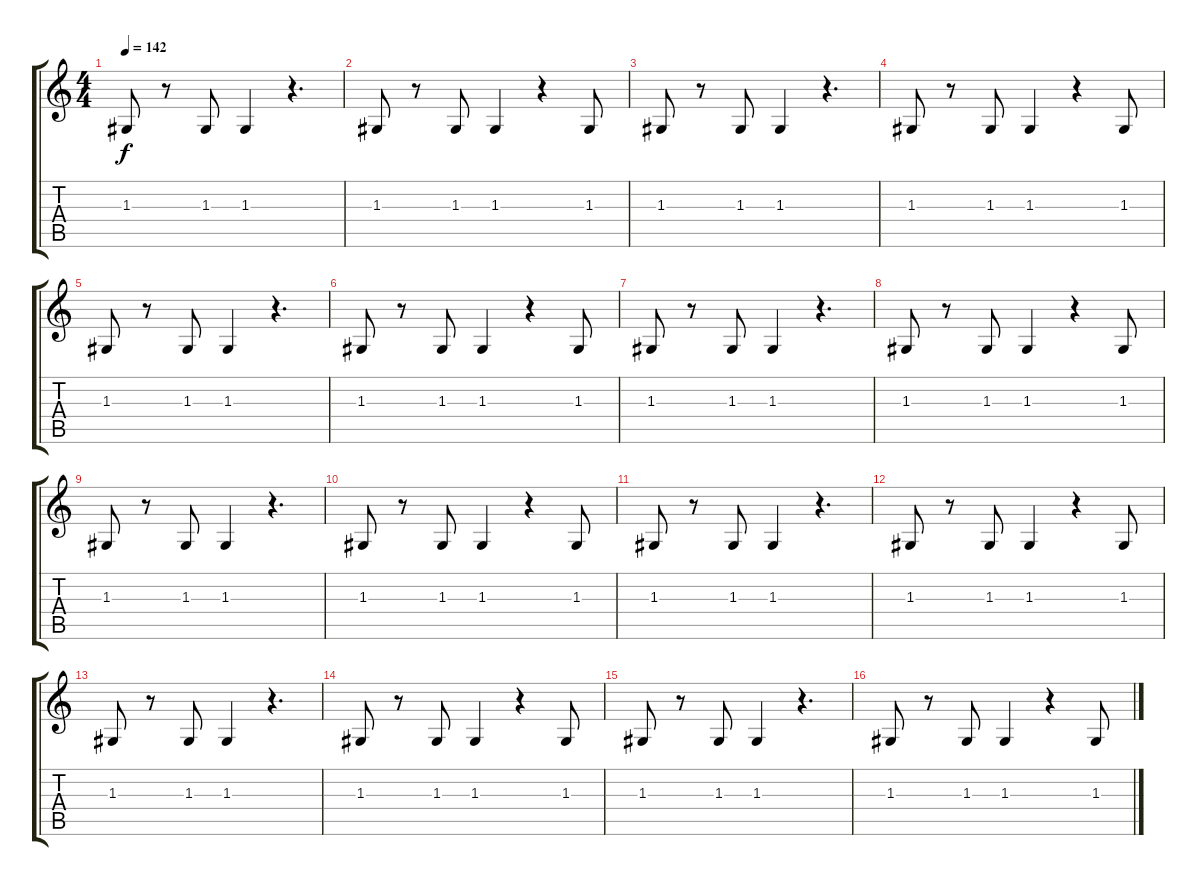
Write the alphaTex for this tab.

\track "" {instrument acousticgrandpiano}
\staff {score tabs}
\tuning (E4 B3 G3 D3 A2 E2) {hide}
\ts (4 4)
\tempo 142
\clef g2
\ks c
1.3.8{dy f} r.8 1.3.8 1.3.4 r.4{d} |
1.3.8 r.8 1.3.8 1.3.4 r.4 1.3.8 |
1.3.8 r.8 1.3.8 1.3.4 r.4{d} |
1.3.8 r.8 1.3.8 1.3.4 r.4 1.3.8 |
1.3.8 r.8 1.3.8 1.3.4 r.4{d} |
1.3.8 r.8 1.3.8 1.3.4 r.4 1.3.8 |
1.3.8 r.8 1.3.8 1.3.4 r.4{d} |
1.3.8 r.8 1.3.8 1.3.4 r.4 1.3.8 |
1.3.8 r.8 1.3.8 1.3.4 r.4{d} |
1.3.8 r.8 1.3.8 1.3.4 r.4 1.3.8 |
1.3.8 r.8 1.3.8 1.3.4 r.4{d} |
1.3.8 r.8 1.3.8 1.3.4 r.4 1.3.8 |
1.3.8 r.8 1.3.8 1.3.4 r.4{d} |
1.3.8 r.8 1.3.8 1.3.4 r.4 1.3.8 |
1.3.8 r.8 1.3.8 1.3.4 r.4{d} |
1.3.8 r.8 1.3.8 1.3.4 r.4 1.3.8
